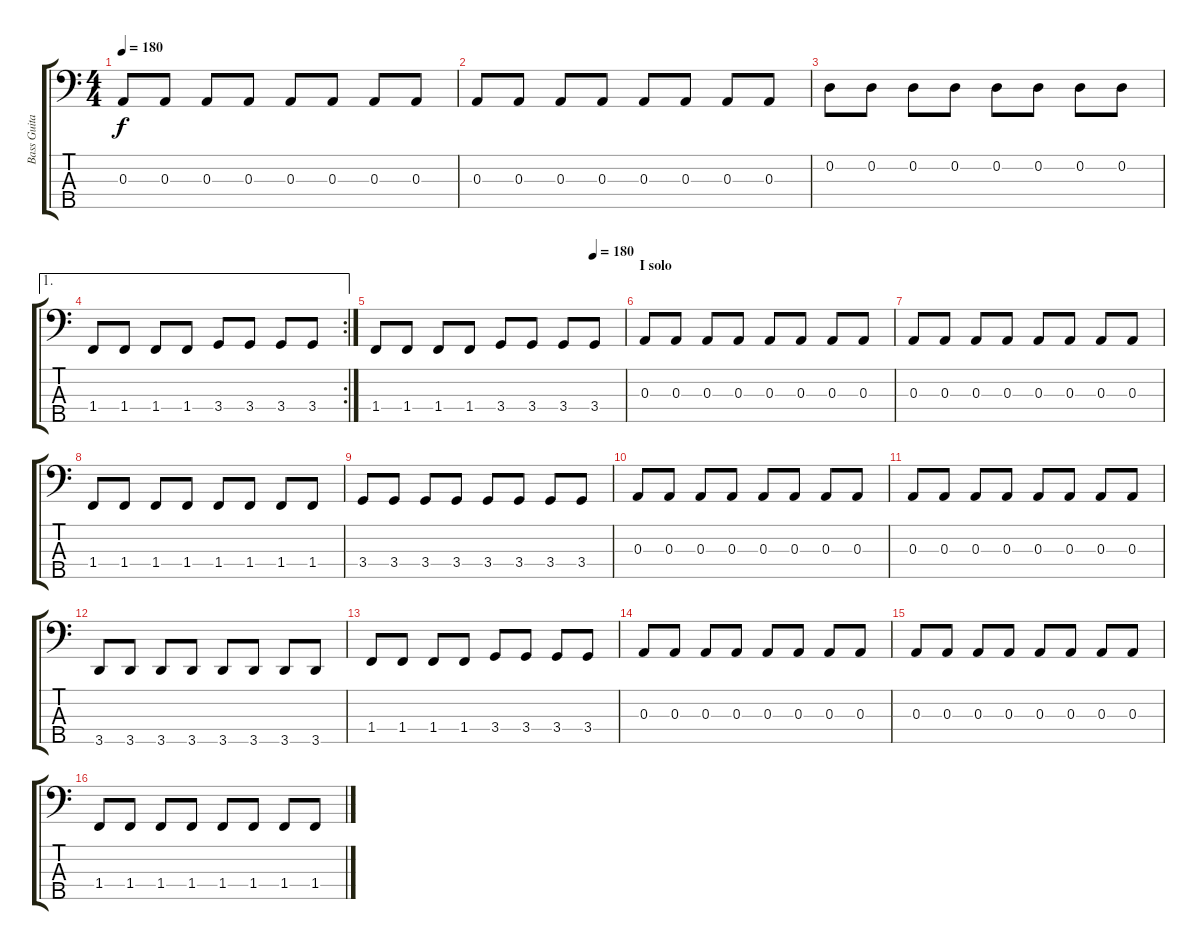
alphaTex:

\track ("Bass Guitar" "Bass Guita") {instrument electricbassfinger}
\staff {score tabs}
\tuning (G2 D2 A1 E1 B0) {hide}
\ts (4 4)
\tempo 180
\clef f4
\ks aminor
0.3.8{dy f} 0.3.8 0.3.8 0.3.8 0.3.8 0.3.8 0.3.8 0.3.8 |
0.3.8 0.3.8 0.3.8 0.3.8 0.3.8 0.3.8 0.3.8 0.3.8 |
0.2.8 0.2.8 0.2.8 0.2.8 0.2.8 0.2.8 0.2.8 0.2.8 |
\ae 1
\rc 2
1.4.8 1.4.8 1.4.8 1.4.8 3.4.8 3.4.8 3.4.8 3.4.8 |
\tempo (180 0.875)
1.4.8 1.4.8 1.4.8 1.4.8 3.4.8 3.4.8 3.4.8 3.4.8 |
\section ("" "I solo")
0.3.8 0.3.8 0.3.8 0.3.8 0.3.8 0.3.8 0.3.8 0.3.8 |
0.3.8 0.3.8 0.3.8 0.3.8 0.3.8 0.3.8 0.3.8 0.3.8 |
1.4.8 1.4.8 1.4.8 1.4.8 1.4.8 1.4.8 1.4.8 1.4.8 |
3.4.8 3.4.8 3.4.8 3.4.8 3.4.8 3.4.8 3.4.8 3.4.8 |
0.3.8 0.3.8 0.3.8 0.3.8 0.3.8 0.3.8 0.3.8 0.3.8 |
0.3.8 0.3.8 0.3.8 0.3.8 0.3.8 0.3.8 0.3.8 0.3.8 |
3.5.8 3.5.8 3.5.8 3.5.8 3.5.8 3.5.8 3.5.8 3.5.8 |
1.4.8 1.4.8 1.4.8 1.4.8 3.4.8 3.4.8 3.4.8 3.4.8 |
0.3.8 0.3.8 0.3.8 0.3.8 0.3.8 0.3.8 0.3.8 0.3.8 |
0.3.8 0.3.8 0.3.8 0.3.8 0.3.8 0.3.8 0.3.8 0.3.8 |
1.4.8 1.4.8 1.4.8 1.4.8 1.4.8 1.4.8 1.4.8 1.4.8
